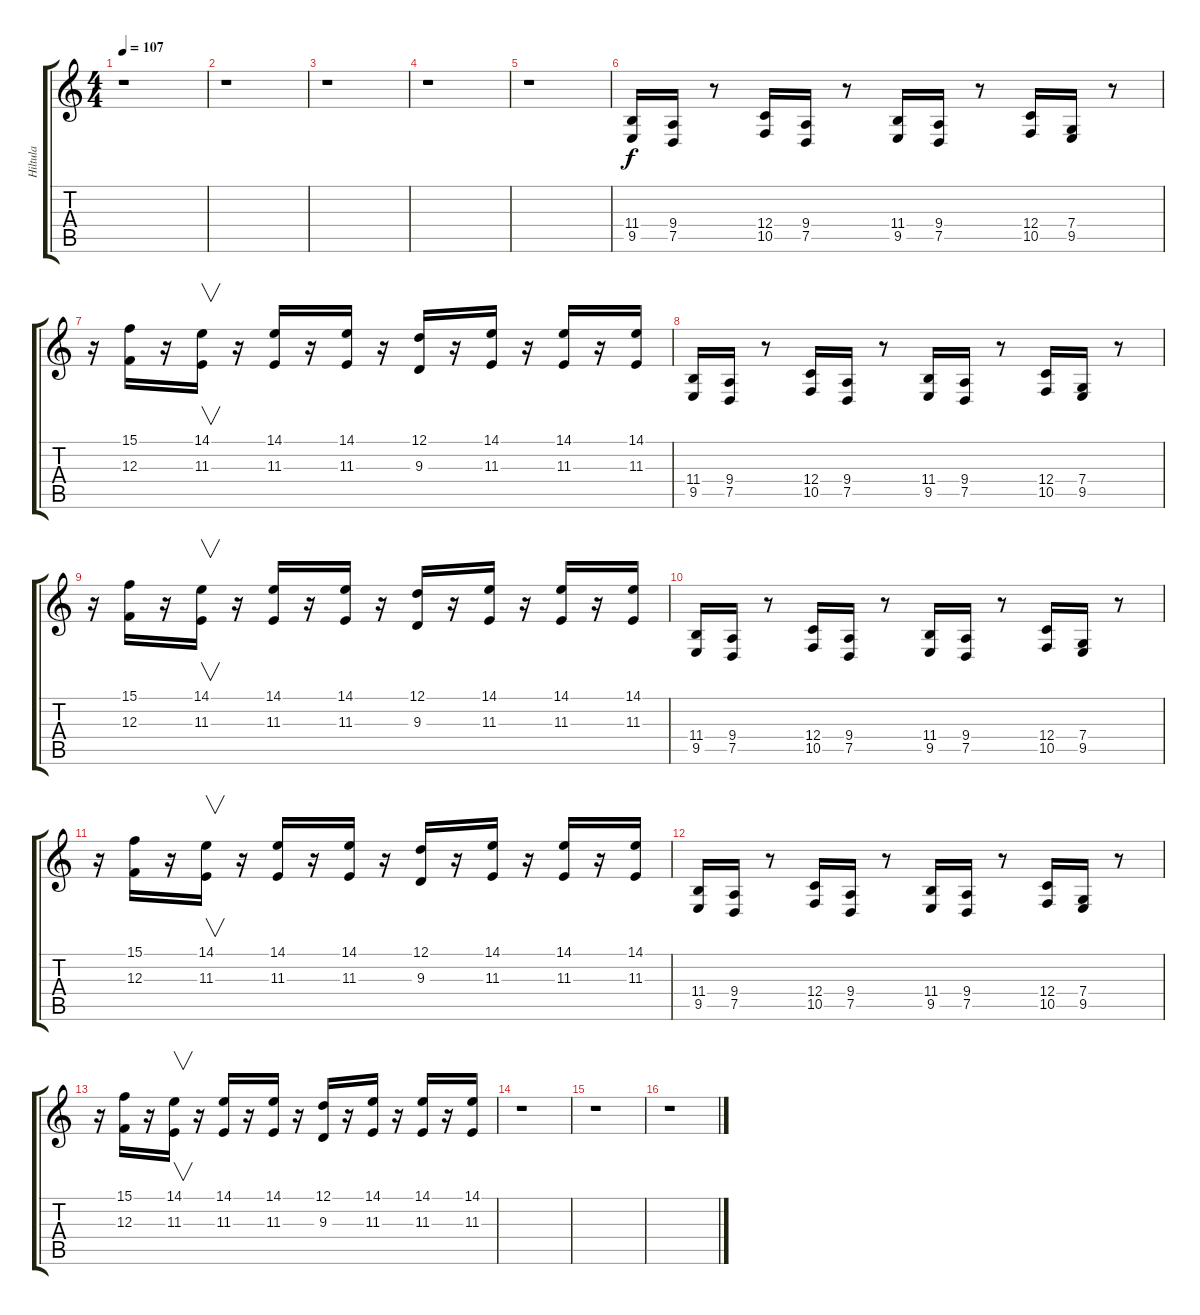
\track ("Hiltula" "Hiltula") {instrument tremolostrings}
\staff {score tabs}
\tuning (D4 A3 F3 C3 G2 D2) {hide}
\ts (4 4)
\tempo 107
\clef g2
\ks c
r.1{dy f} |
r.1 |
r.1 |
r.1 |
r.1 |
(11.4 9.5).16 (9.4 7.5).16 r.8 (12.4 10.5).16 (9.4 7.5).16 r.8 (11.4 9.5).16 (9.4 7.5).16 r.8 (12.4 10.5).16 (7.4 9.5).16 r.8 |
r.16 (15.1 12.3).16 r.16 (14.1 11.3).16{v} r.16 (14.1 11.3).16 r.16 (14.1 11.3).16 r.16 (12.1 9.3).16 r.16 (14.1 11.3).16 r.16 (14.1 11.3).16 r.16 (14.1 11.3).16 |
(11.4 9.5).16 (9.4 7.5).16 r.8 (12.4 10.5).16 (9.4 7.5).16 r.8 (11.4 9.5).16 (9.4 7.5).16 r.8 (12.4 10.5).16 (7.4 9.5).16 r.8 |
r.16 (15.1 12.3).16 r.16 (14.1 11.3).16{v} r.16 (14.1 11.3).16 r.16 (14.1 11.3).16 r.16 (12.1 9.3).16 r.16 (14.1 11.3).16 r.16 (14.1 11.3).16 r.16 (14.1 11.3).16 |
(11.4 9.5).16 (9.4 7.5).16 r.8 (12.4 10.5).16 (9.4 7.5).16 r.8 (11.4 9.5).16 (9.4 7.5).16 r.8 (12.4 10.5).16 (7.4 9.5).16 r.8 |
r.16 (15.1 12.3).16 r.16 (14.1 11.3).16{v} r.16 (14.1 11.3).16 r.16 (14.1 11.3).16 r.16 (12.1 9.3).16 r.16 (14.1 11.3).16 r.16 (14.1 11.3).16 r.16 (14.1 11.3).16 |
(11.4 9.5).16 (9.4 7.5).16 r.8 (12.4 10.5).16 (9.4 7.5).16 r.8 (11.4 9.5).16 (9.4 7.5).16 r.8 (12.4 10.5).16 (7.4 9.5).16 r.8 |
r.16 (15.1 12.3).16 r.16 (14.1 11.3).16{v} r.16 (14.1 11.3).16 r.16 (14.1 11.3).16 r.16 (12.1 9.3).16 r.16 (14.1 11.3).16 r.16 (14.1 11.3).16 r.16 (14.1 11.3).16 |
r.1 |
r.1 |
r.1
